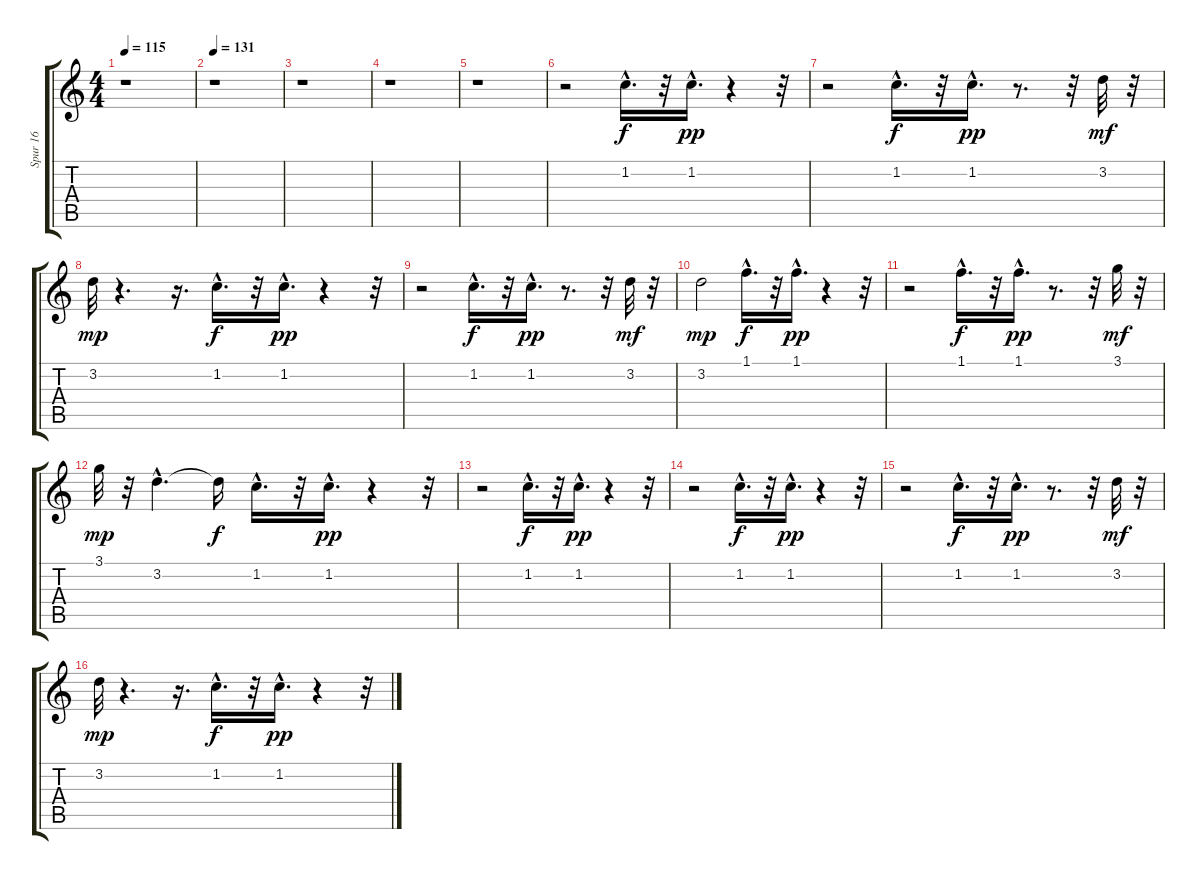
\track ("Spur 16" "Spur 16") {instrument electricguitarclean}
\staff {score tabs}
\tuning (E4 B3 G3 D3 A2 E2) {hide}
\ts (4 4)
\tempo 115
\clef g2
\ks c
r.1{dy f instrument electricguitarclean} |
\tempo 131
r.1 |
r.1 |
r.1 |
r.1 |
r.2 1.2{hac}.16{d} r.32 1.2{hac}.16{d dy pp} r.4 r.32 |
r.2 1.2{hac}.16{d dy f} r.32 1.2{hac}.16{d dy pp} r.8{d} r.32 3.2.32{dy mf} r.32 |
3.2.32{dy mp} r.4{d} r.16{d} 1.2{hac}.16{d dy f} r.32 1.2{hac}.16{d dy pp} r.4 r.32 |
r.2 1.2{hac}.16{d dy f} r.32 1.2{hac}.16{d dy pp} r.8{d} r.32 3.2.32{dy mf} r.32 |
3.2.2{dy mp} 1.1{hac}.16{d dy f} r.32 1.1{hac}.16{d dy pp} r.4 r.32 |
r.2 1.1{hac}.16{d dy f} r.32 1.1{hac}.16{d dy pp} r.8{d} r.32 3.1.32{dy mf} r.32 |
3.1.32{dy mp} r.32 3.2{hac}.4{d} 3.2{t}.16{dy f} 1.2{hac}.16{d} r.32 1.2{hac}.16{d dy pp} r.4 r.32 |
r.2 1.2{hac}.16{d dy f} r.32 1.2{hac}.16{d dy pp} r.4 r.32 |
r.2 1.2{hac}.16{d dy f} r.32 1.2{hac}.16{d dy pp} r.4 r.32 |
r.2 1.2{hac}.16{d dy f} r.32 1.2{hac}.16{d dy pp} r.8{d} r.32 3.2.32{dy mf} r.32 |
3.2.32{dy mp} r.4{d} r.16{d} 1.2{hac}.16{d dy f} r.32 1.2{hac}.16{d dy pp} r.4 r.32
